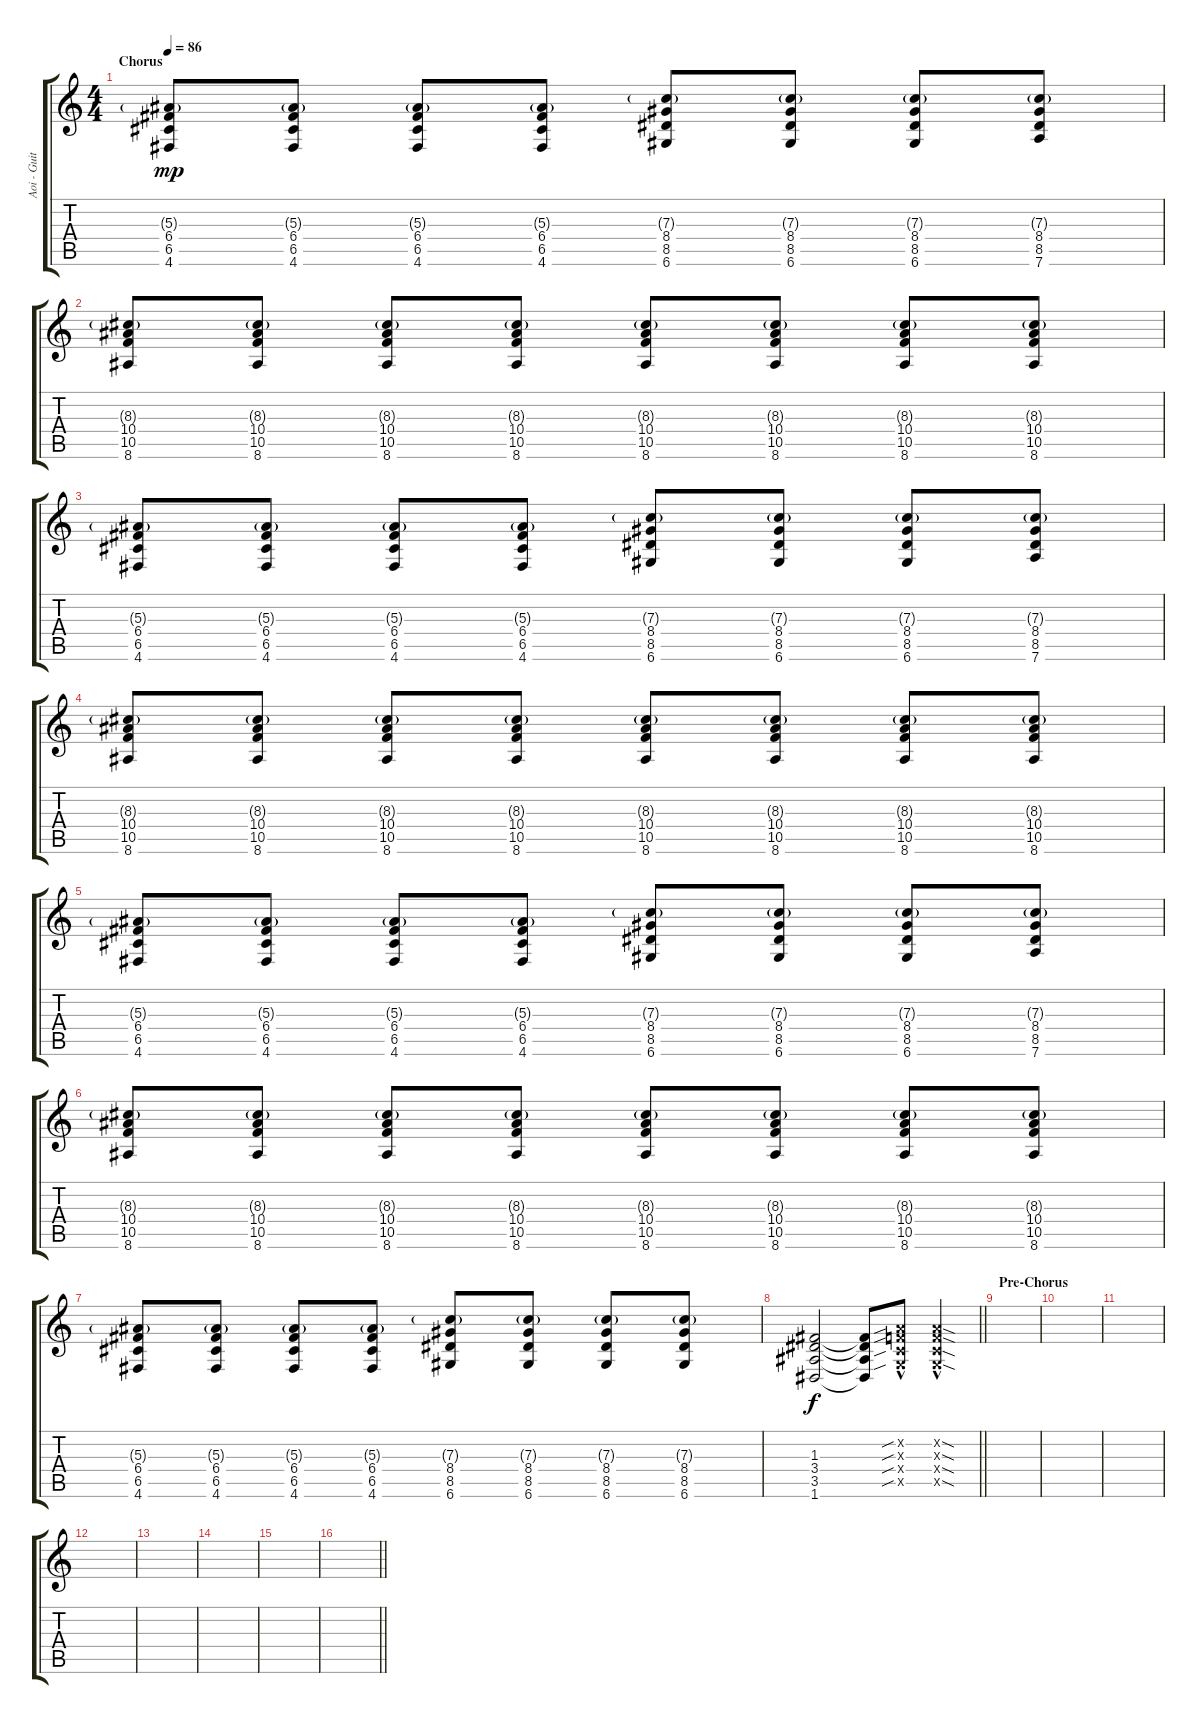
\track ("Aoi - Guitar 2 [Low Neck]" "Aoi - Guit") {instrument overdrivenguitar}
\staff {score tabs}
\tuning (D4 A3 F3 C3 G2 D2) {hide}
\ts (4 4)
\section ("" "Chorus")
\tempo 86
\clef g2
\ks c
(5.3{g} 6.4 6.5 4.6).8{dy mp volume 11 balance 2 instrument overdrivenguitar} (5.3{g} 6.4 6.5 4.6).8 (5.3{g} 6.4 6.5 4.6).8 (5.3{g} 6.4 6.5 4.6).8 (7.3{g} 8.4 8.5 6.6).8 (7.3{g} 8.4 8.5 6.6).8 (7.3{g} 8.4 8.5 6.6).8 (7.3{g} 8.4 8.5 7.6).8 |
(8.3{g} 10.4 10.5 8.6).8 (8.3{g} 10.4 10.5 8.6).8 (8.3{g} 10.4 10.5 8.6).8 (8.3{g} 10.4 10.5 8.6).8 (8.3{g} 10.4 10.5 8.6).8 (8.3{g} 10.4 10.5 8.6).8 (8.3{g} 10.4 10.5 8.6).8 (8.3{g} 10.4 10.5 8.6).8 |
(5.3{g} 6.4 6.5 4.6).8 (5.3{g} 6.4 6.5 4.6).8 (5.3{g} 6.4 6.5 4.6).8 (5.3{g} 6.4 6.5 4.6).8 (7.3{g} 8.4 8.5 6.6).8 (7.3{g} 8.4 8.5 6.6).8 (7.3{g} 8.4 8.5 6.6).8 (7.3{g} 8.4 8.5 7.6).8 |
(8.3{g} 10.4 10.5 8.6).8 (8.3{g} 10.4 10.5 8.6).8 (8.3{g} 10.4 10.5 8.6).8 (8.3{g} 10.4 10.5 8.6).8 (8.3{g} 10.4 10.5 8.6).8 (8.3{g} 10.4 10.5 8.6).8 (8.3{g} 10.4 10.5 8.6).8 (8.3{g} 10.4 10.5 8.6).8 |
(5.3{g} 6.4 6.5 4.6).8 (5.3{g} 6.4 6.5 4.6).8 (5.3{g} 6.4 6.5 4.6).8 (5.3{g} 6.4 6.5 4.6).8 (7.3{g} 8.4 8.5 6.6).8 (7.3{g} 8.4 8.5 6.6).8 (7.3{g} 8.4 8.5 6.6).8 (7.3{g} 8.4 8.5 7.6).8 |
(8.3{g} 10.4 10.5 8.6).8 (8.3{g} 10.4 10.5 8.6).8 (8.3{g} 10.4 10.5 8.6).8 (8.3{g} 10.4 10.5 8.6).8 (8.3{g} 10.4 10.5 8.6).8 (8.3{g} 10.4 10.5 8.6).8 (8.3{g} 10.4 10.5 8.6).8 (8.3{g} 10.4 10.5 8.6).8 |
(5.3{g} 6.4 6.5 4.6).8 (5.3{g} 6.4 6.5 4.6).8 (5.3{g} 6.4 6.5 4.6).8 (5.3{g} 6.4 6.5 4.6).8 (7.3{g} 8.4 8.5 6.6).8 (7.3{g} 8.4 8.5 6.6).8 (7.3{g} 8.4 8.5 6.6).8 (7.3{g} 8.4 8.5 6.6).8 |
\barLineRight lightlight
(1.3 3.4 3.5 1.6).2{dy f} (1.3{t} 3.4{t} 3.5{t} 1.6{t}).8 (0.2{sib hac x} 0.3{sib hac x} 0.4{sib hac x} 0.5{sib hac x}).8 (0.2{sod hac x} 0.3{sod hac x} 0.4{sod hac x} 0.5{sod hac x}).4 |
\section ("" "Pre-Chorus")
|
|
|
|
|
|
|
\barLineRight lightlight
